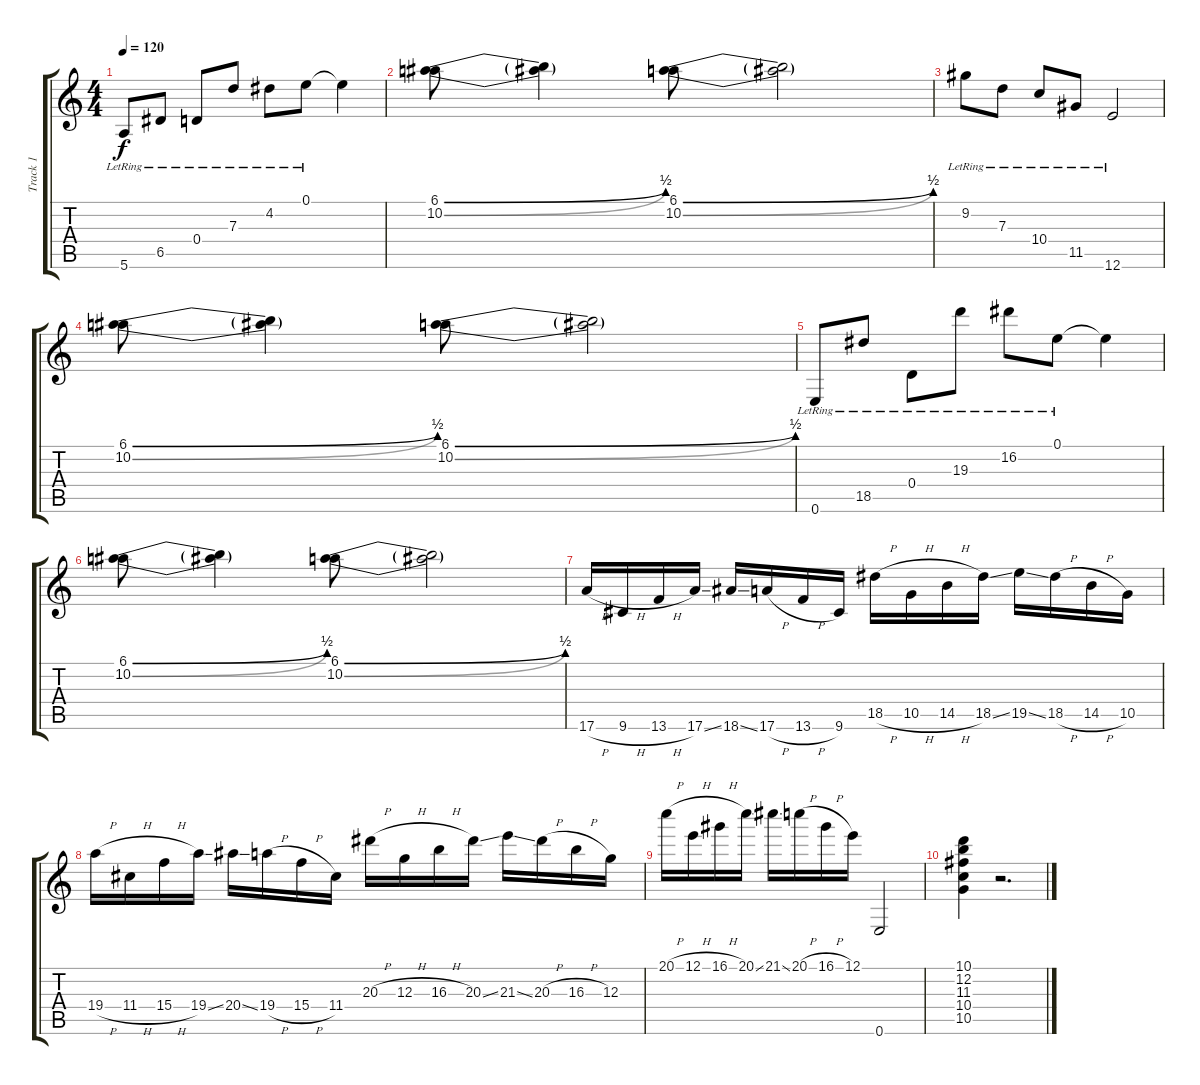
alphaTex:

\track ("Track 1" "Track 1") {instrument distortionguitar}
\staff {score tabs}
\tuning (E4 B3 G3 D3 A2 E2) {hide}
\ts (4 4)
\tempo 120
\clef g2
\ks c
5.6{lr}.8{dy f instrument distortionguitar} 6.5{lr}.8 0.4{lr}.8 7.3{lr}.8 4.2{lr}.8 0.1{lr}.8 0.1{t}.4 |
(6.1{be (bend 0 0 60 2)} 10.2{be (bend 0 0 60 2)}).8 (6.1{t} 10.2{t}).4 (6.1{be (bend 0 0 60 2)} 10.2{be (bend 0 0 60 2)}).8 (6.1{t} 10.2{t}).2 |
9.2{lr}.8 7.3{lr}.8 10.4{lr}.8 11.5{lr}.8 12.6{lr}.2 |
(6.1{be (bend 0 0 60 2)} 10.2{be (bend 0 0 60 2)}).8 (6.1{t} 10.2{t}).4 (6.1{be (bend 0 0 60 2)} 10.2{be (bend 0 0 60 2)}).8 (6.1{t} 10.2{t}).2 |
0.6{lr}.8 18.5{lr}.8 0.4{lr}.8 19.3{lr}.8 16.2{lr}.8 0.1{lr}.8 0.1{t}.4 |
(6.1{be (bend 0 0 60 2)} 10.2{be (bend 0 0 60 2)}).8 (6.1{t} 10.2{t}).4 (6.1{be (bend 0 0 60 2)} 10.2{be (bend 0 0 60 2)}).8 (6.1{t} 10.2{t}).2 |
17.6{h}.16 9.6{h}.16 13.6{h}.16 17.6{ss}.16 18.6{ss}.16 17.6{h}.16 13.6{h}.16 9.6.16 18.5{h}.16 10.5{h}.16 14.5{h}.16 18.5{ss}.16 19.5{ss}.16 18.5{h}.16 14.5{h}.16 10.5.16 |
19.4{h}.16 11.4{h}.16 15.4{h}.16 19.4{ss}.16 20.4{ss}.16 19.4{h}.16 15.4{h}.16 11.4.16 20.3{h}.16 12.3{h}.16 16.3{h}.16 20.3{ss}.16 21.3{ss}.16 20.3{h}.16 16.3{h}.16 12.3.16 |
20.1{h}.16 12.1{h}.16 16.1{h}.16 20.1{ss}.16 21.1{ss}.16 20.1{h}.16 16.1{h}.16 12.1.16 0.6.2 |
(10.1 12.2 11.3 10.4 10.5).4 r.2{d}
